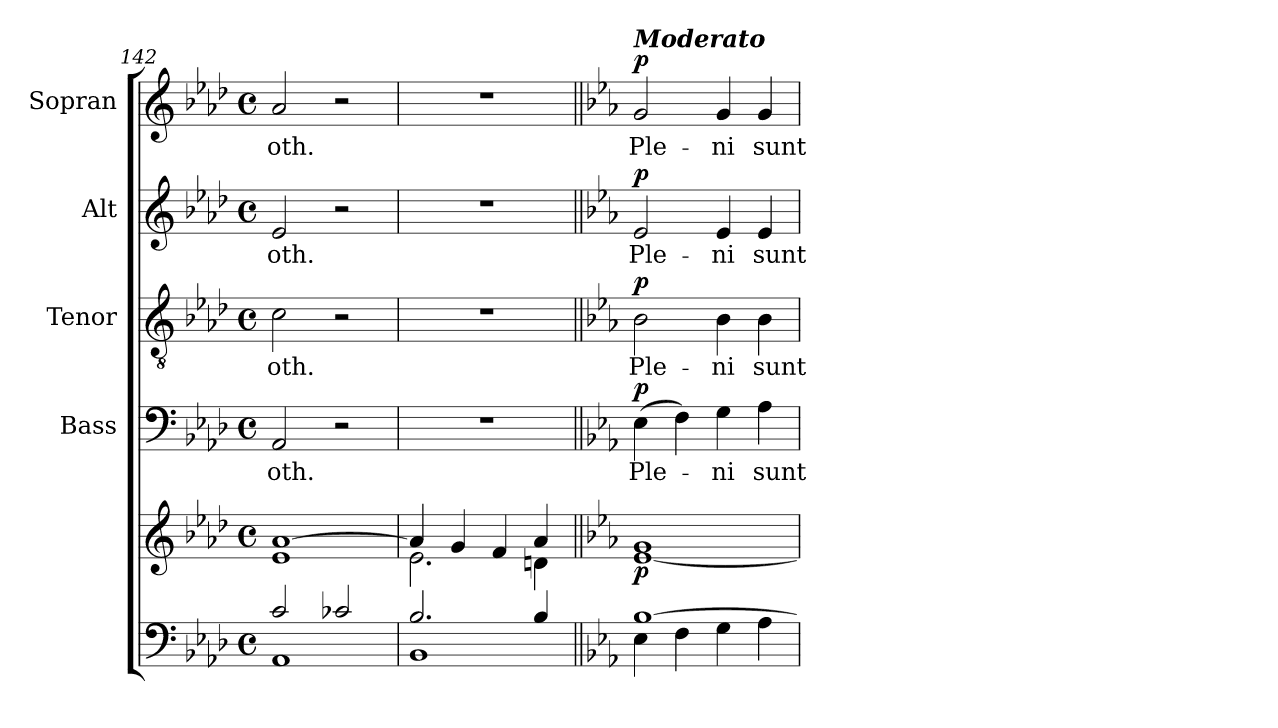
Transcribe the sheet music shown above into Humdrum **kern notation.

**kern	**kern	**dynam	**kern	**text	**dynam	**kern	**text	**dynam	**kern	**text	**dynam	**kern	**text	**dynam
*part5	*part5	*part5	*part4	*part4	*part4	*part3	*part3	*part3	*part2	*part2	*part2	*part1	*part1	*part1
*staff6	*staff5	*staff5/6	*staff4	*staff4	*staff4	*staff3	*staff3	*staff3	*staff2	*staff2	*staff2	*staff1	*staff1	*staff1
*	*	*	*I"Bass	*	*	*I"Tenor	*	*	*I"Alt	*	*	*I"Sopran	*	*
*	*	*	*I'B.	*	*	*I'T.	*	*	*I'A.	*	*	*I'S.	*	*
*clefF4	*clefG2	*	*clefF4	*	*	*clefGv2	*	*	*clefG2	*	*	*clefG2	*	*
*k[b-e-a-d-]	*k[b-e-a-d-]	*	*k[b-e-a-d-]	*	*	*k[b-e-a-d-]	*	*	*k[b-e-a-d-]	*	*	*k[b-e-a-d-]	*	*
*A-:	*A-:	*	*A-:	*	*	*A-:	*	*	*A-:	*	*	*A-:	*	*
*M4/4	*M4/4	*	*M4/4	*	*	*M4/4	*	*	*M4/4	*	*	*M4/4	*	*
*met(c)	*met(c)	*	*met(c)	*	*	*met(c)	*	*	*met(c)	*	*	*met(c)	*	*
=142	=142	=142	=142	=142	=142	=142	=142	=142	=142	=142	=142	=142	=142	=142
*^	*^	*	*	*	*	*	*	*	*	*	*	*	*	*
!	!	!	!	!	!	!LO:LY:b	!	!	!LO:LY:b	!	!	!LO:LY:b	!	!	!LO:LY:b	!
2c/	1AA-	[>1a-	1e-	.	2AA-/	-oth.	.	2c\	-oth.	.	2e-/	-oth.	.	2a-/	-oth.	.
2c-X/	.	.	.	.	2r	.	.	2r	.	.	2r	.	.	2r	.	.
=143	=143	=143	=143	=143	=143	=143	=143	=143	=143	=143	=143	=143	=143	=143	=143	=143
2.B-/	1BB-	4a-/]	2.e-\	.	1r	.	.	1r	.	.	1r	.	.	1r	.	.
.	.	4g/	.	.	.	.	.	.	.	.	.	.	.	.	.	.
.	.	4f/	.	.	.	.	.	.	.	.	.	.	.	.	.	.
4B-/	.	4a-/	4dn\	.	.	.	.	.	.	.	.	.	.	.	.	.
!!LO:PB:g=z
=144||	=144||	=144||	=144||	=144||	=144||	=144||	=144||	=144||	=144||	=144||	=144||	=144||	=144||	=144||	=144||	=144||
*k[b-e-a-]	*	*k[b-e-a-]	*	*	*k[b-e-a-]	*	*	*k[b-e-a-]	*	*	*k[b-e-a-]	*	*	*k[b-e-a-]	*	*
*E-:	*	*E-:	*	*	*E-:	*	*	*E-:	*	*	*E-:	*	*	*E-:	*	*
!	!	!	!	!	!	!	!	!	!	!	!	!	!	!LO:TX:a:Bi:t=Moderato	!	!
!	!	!	!	!LO:DY:b	!	!LO:LY:b	!LO:DY:a	!	!LO:LY:b	!LO:DY:a	!	!LO:LY:b	!LO:DY:a	!	!LO:LY:b	!LO:DY:a
[>1B-	4E-\	1g	[<1e-	p	(>4E-\	Ple-	p	2B-\	Ple-	p	2e-/	Ple-	p	2g/	Ple-	p
.	4F\	.	.	.	4F\)	.	.	.	.	.	.	.	.	.	.	.
!	!	!	!	!	!	!LO:LY:b	!	!	!LO:LY:b	!	!	!LO:LY:b	!	!	!LO:LY:b	!
.	4G\	.	.	.	4G\	-ni	.	4B-\	-ni	.	4e-/	-ni	.	4g/	-ni	.
!	!	!	!	!	!	!LO:LY:b	!	!	!LO:LY:b	!	!	!LO:LY:b	!	!	!LO:LY:b	!
.	4A-\	.	.	.	4A-\	sunt	.	4B-\	sunt	.	4e-/	sunt	.	4g/	sunt	.
*v	*v	*	*	*	*	*	*	*	*	*	*	*	*	*	*	*
*	*v	*v	*	*	*	*	*	*	*	*	*	*	*	*	*
=	=	=	=	=	=	=	=	=	=	=	=	=	=	=
*-	*-	*-	*-	*-	*-	*-	*-	*-	*-	*-	*-	*-	*-	*-
